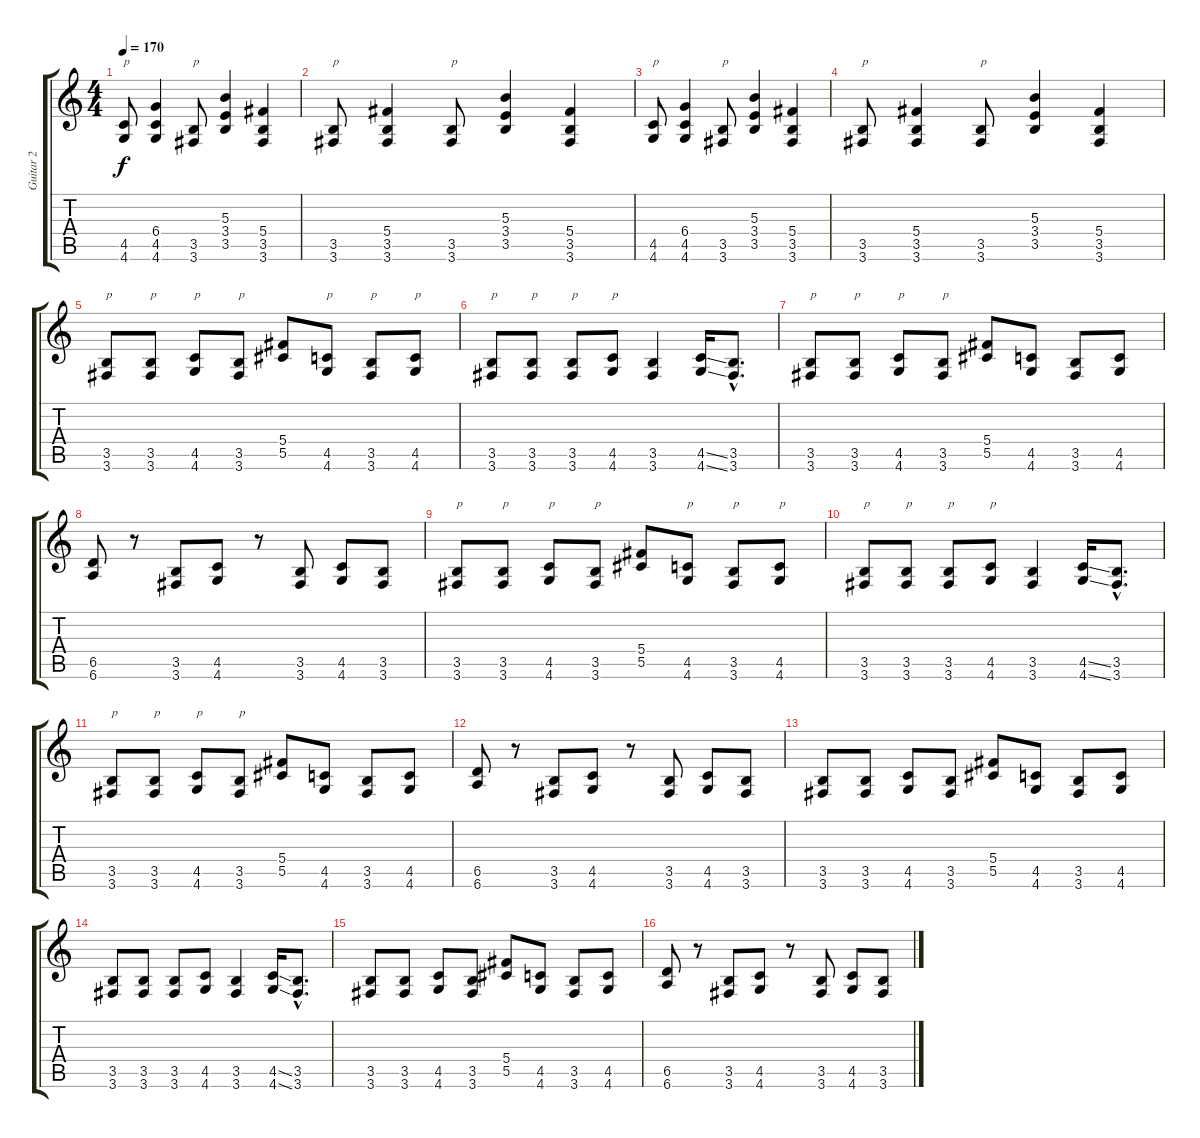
\track ("Guitar 2" "Guitar 2") {instrument distortionguitar}
\staff {score tabs}
\tuning (Eb4 Bb3 Gb3 Db3 Ab2 Eb2) {hide}
\ts (4 4)
\tempo 170
\clef g2
\ks c
(4.5 4.6).8{txt "p" dy f} (6.4 4.5 4.6).4 (3.5 3.6).8{txt "p"} (5.3 3.4 3.5).4 (5.4 3.5 3.6).4 |
(3.5 3.6).8{txt "p"} (5.4 3.5 3.6).4 (3.5 3.6).8{txt "p"} (5.3 3.4 3.5).4 (5.4 3.5 3.6).4 |
(4.5 4.6).8{txt "p"} (6.4 4.5 4.6).4 (3.5 3.6).8{txt "p"} (5.3 3.4 3.5).4 (5.4 3.5 3.6).4 |
(3.5 3.6).8{txt "p"} (5.4 3.5 3.6).4 (3.5 3.6).8{txt "p"} (5.3 3.4 3.5).4 (5.4 3.5 3.6).4 |
(3.5 3.6).8{txt "p"} (3.5 3.6).8{txt "p"} (4.5 4.6).8{txt "p"} (3.5 3.6).8{txt "p"} (5.4 5.5).8 (4.5 4.6).8{txt "p"} (3.5 3.6).8{txt "p"} (4.5 4.6).8{txt "p"} |
(3.5 3.6).8{txt "p"} (3.5 3.6).8{txt "p"} (3.5 3.6).8{txt "p"} (4.5 4.6).8{txt "p"} (3.5 3.6).4 (4.5{ss} 4.6{ss}).16 (3.5{hac} 3.6{hac}).8{d} |
(3.5 3.6).8{txt "p"} (3.5 3.6).8{txt "p"} (4.5 4.6).8{txt "p"} (3.5 3.6).8{txt "p"} (5.4 5.5).8 (4.5 4.6).8 (3.5 3.6).8 (4.5 4.6).8 |
(6.5 6.6).8 r.8 (3.5 3.6).8 (4.5 4.6).8 r.8 (3.5 3.6).8 (4.5 4.6).8 (3.5 3.6).8 |
(3.5 3.6).8{txt "p"} (3.5 3.6).8{txt "p"} (4.5 4.6).8{txt "p"} (3.5 3.6).8{txt "p"} (5.4 5.5).8 (4.5 4.6).8{txt "p"} (3.5 3.6).8{txt "p"} (4.5 4.6).8{txt "p"} |
(3.5 3.6).8{txt "p"} (3.5 3.6).8{txt "p"} (3.5 3.6).8{txt "p"} (4.5 4.6).8{txt "p"} (3.5 3.6).4 (4.5{ss} 4.6{ss}).16 (3.5{hac} 3.6{hac}).8{d} |
(3.5 3.6).8{txt "p"} (3.5 3.6).8{txt "p"} (4.5 4.6).8{txt "p"} (3.5 3.6).8{txt "p"} (5.4 5.5).8 (4.5 4.6).8 (3.5 3.6).8 (4.5 4.6).8 |
(6.5 6.6).8 r.8 (3.5 3.6).8 (4.5 4.6).8 r.8 (3.5 3.6).8 (4.5 4.6).8 (3.5 3.6).8 |
(3.5 3.6).8 (3.5 3.6).8 (4.5 4.6).8 (3.5 3.6).8 (5.4 5.5).8 (4.5 4.6).8 (3.5 3.6).8 (4.5 4.6).8 |
(3.5 3.6).8 (3.5 3.6).8 (3.5 3.6).8 (4.5 4.6).8 (3.5 3.6).4 (4.5{ss} 4.6{ss}).16 (3.5{hac} 3.6{hac}).8{d} |
(3.5 3.6).8 (3.5 3.6).8 (4.5 4.6).8 (3.5 3.6).8 (5.4 5.5).8 (4.5 4.6).8 (3.5 3.6).8 (4.5 4.6).8 |
(6.5 6.6).8 r.8 (3.5 3.6).8 (4.5 4.6).8 r.8 (3.5 3.6).8 (4.5 4.6).8 (3.5 3.6).8
